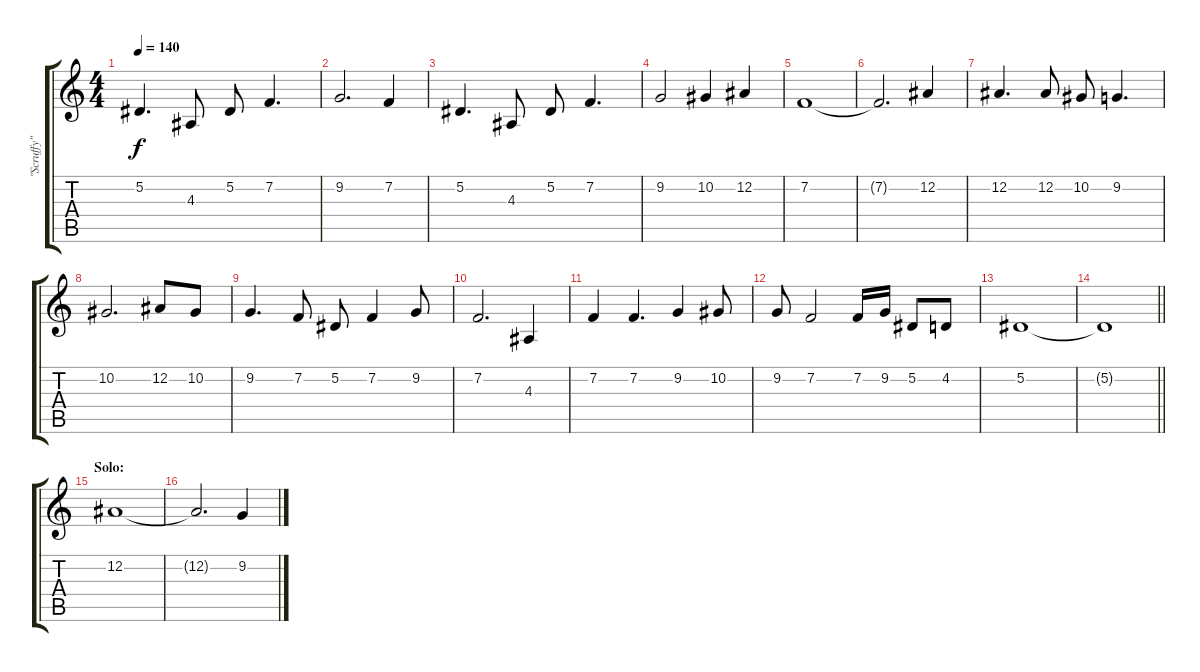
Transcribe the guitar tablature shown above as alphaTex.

\track ("\"Scruffy\" Wallace" "\"Scruffy\" ") {instrument bagpipe}
\staff {score tabs}
\tuning (Eb4 Bb3 Gb3 Db3 Ab2 Eb2) {hide}
\ts (4 4)
\tempo 140
\clef g2
\ks c
5.2.4{d dy f} 4.3.8 5.2.8 7.2.4{d} |
9.2.2{d} 7.2.4 |
5.2.4{d} 4.3.8 5.2.8 7.2.4{d} |
9.2.2 10.2.4 12.2.4 |
7.2.1 |
7.2{t}.2{d} 12.2.4 |
12.2.4{d} 12.2.8 10.2.8 9.2.4{d} |
10.2.2{d} 12.2.8 10.2.8 |
9.2.4{d} 7.2.8 5.2.8 7.2.4 9.2.8 |
7.2.2{d} 4.3.4 |
7.2.4 7.2.4{d} 9.2.4 10.2.8 |
9.2.8 7.2.2 7.2.16 9.2.16 5.2.8 4.2.8 |
5.2.1 |
\barLineRight lightlight
5.2{t}.1 |
\section ("" "Solo:")
12.2.1{volume 10} |
12.2{t}.2{d} 9.2.4
